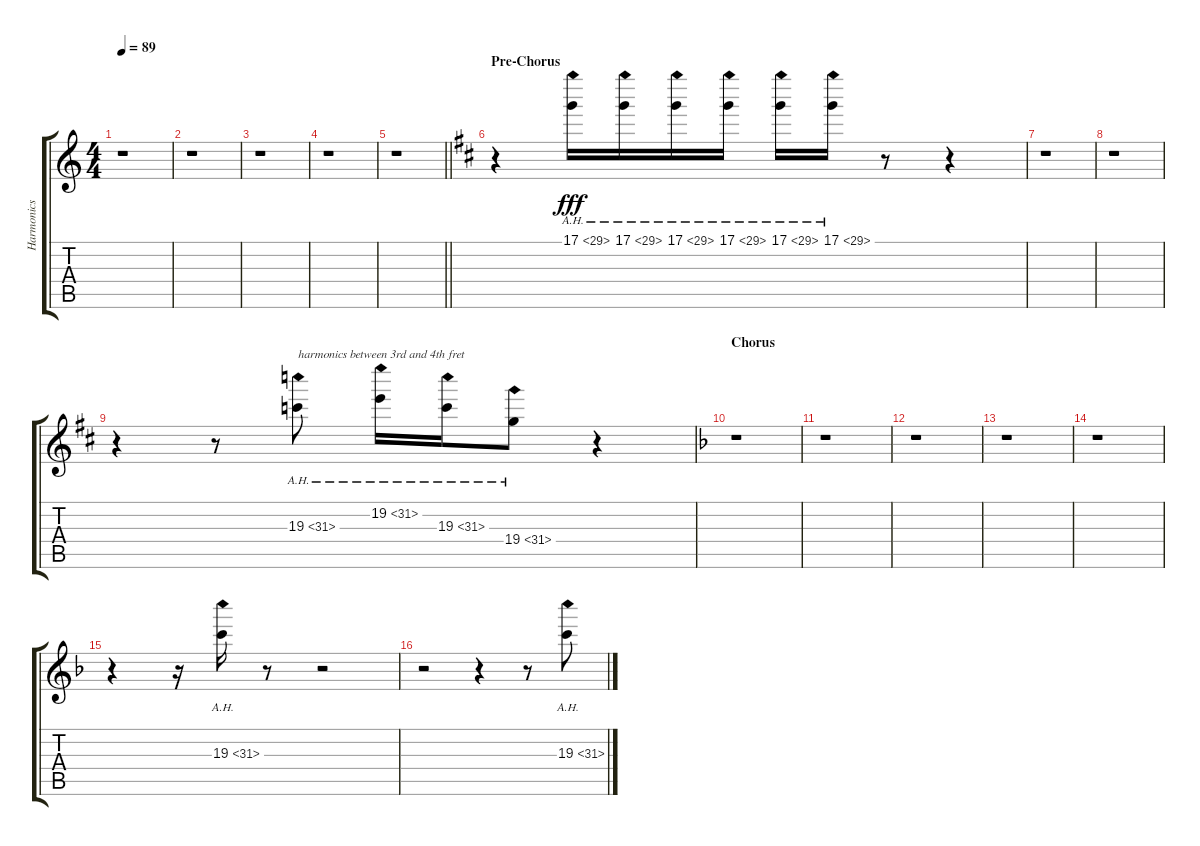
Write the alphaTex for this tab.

\track ("Harmonics" "Harmonics") {instrument distortionguitar}
\staff {score tabs}
\tuning (D4 A3 F3 C3 G2 D2) {hide}
\ts (4 4)
\tempo 89
\clef g2
\ks c
r.1{dy fff} |
r.1 |
r.1 |
r.1 |
\barLineRight lightlight
r.1 |
\section ("" "Pre-Chorus")
\ks d
r.4 17.1{ah 12}.16 17.1{ah 12}.16 17.1{ah 12}.16 17.1{ah 12}.16 17.1{ah 12}.16 17.1{ah 12}.16 r.8 r.4 |
r.1 |
r.1 |
r.4 r.8 19.3{ah 12}.8{txt "harmonics between 3rd and 4th fret"} 19.2{ah 12}.16 19.3{ah 12}.16 19.4{ah 12}.8 r.4 |
\section ("" "Chorus")
\ks f
r.1 |
r.1 |
r.1 |
r.1 |
r.1 |
r.4 r.16 19.3{ah 12}.16 r.8 r.2 |
r.2 r.4 r.8 19.3{ah 12}.8
